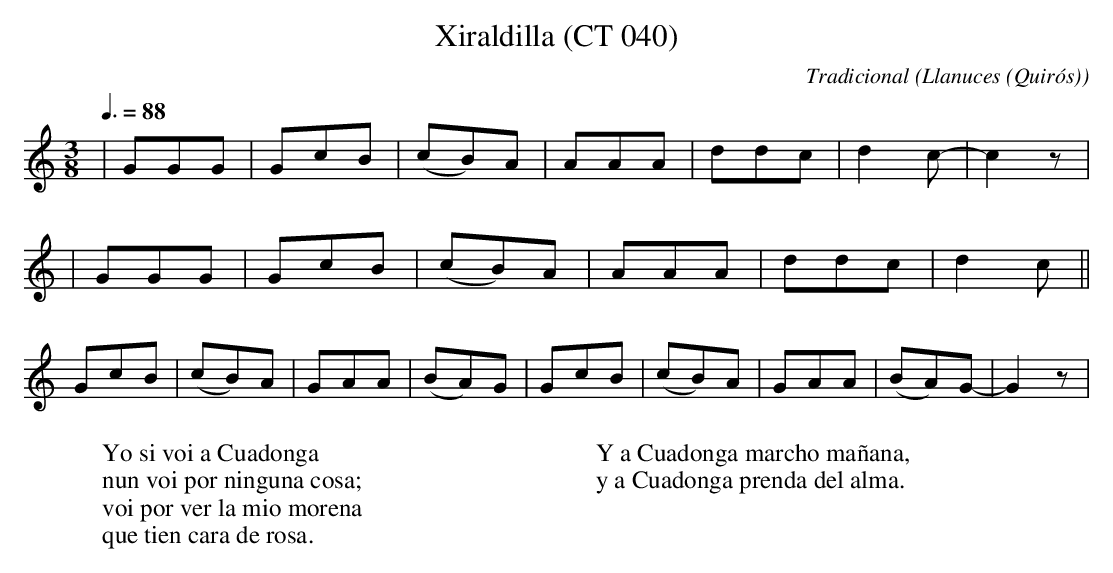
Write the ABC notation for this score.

X:1
T:Xiraldilla (CT 040)
C:Tradicional
O:Llanuces (Quirós)
M:3/8
L:1/8
Q:3/8=88
K:C
|GGG|GcB|(cB)A|AAA|ddc|d2c-|c2z|
|GGG|GcB|(cB)A|AAA|ddc|d2c||
GcB|(cB)A|GAA|(BA)G|GcB|(cB)A|GAA|(BA)G-|G2z|
W:Yo si voi a Cuadonga
W:nun voi por ninguna cosa;
W:voi por ver la mio morena
W:que tien cara de rosa.
W:
W:Y a Cuadonga marcho mañana,
W:y a Cuadonga prenda del alma.
W:
